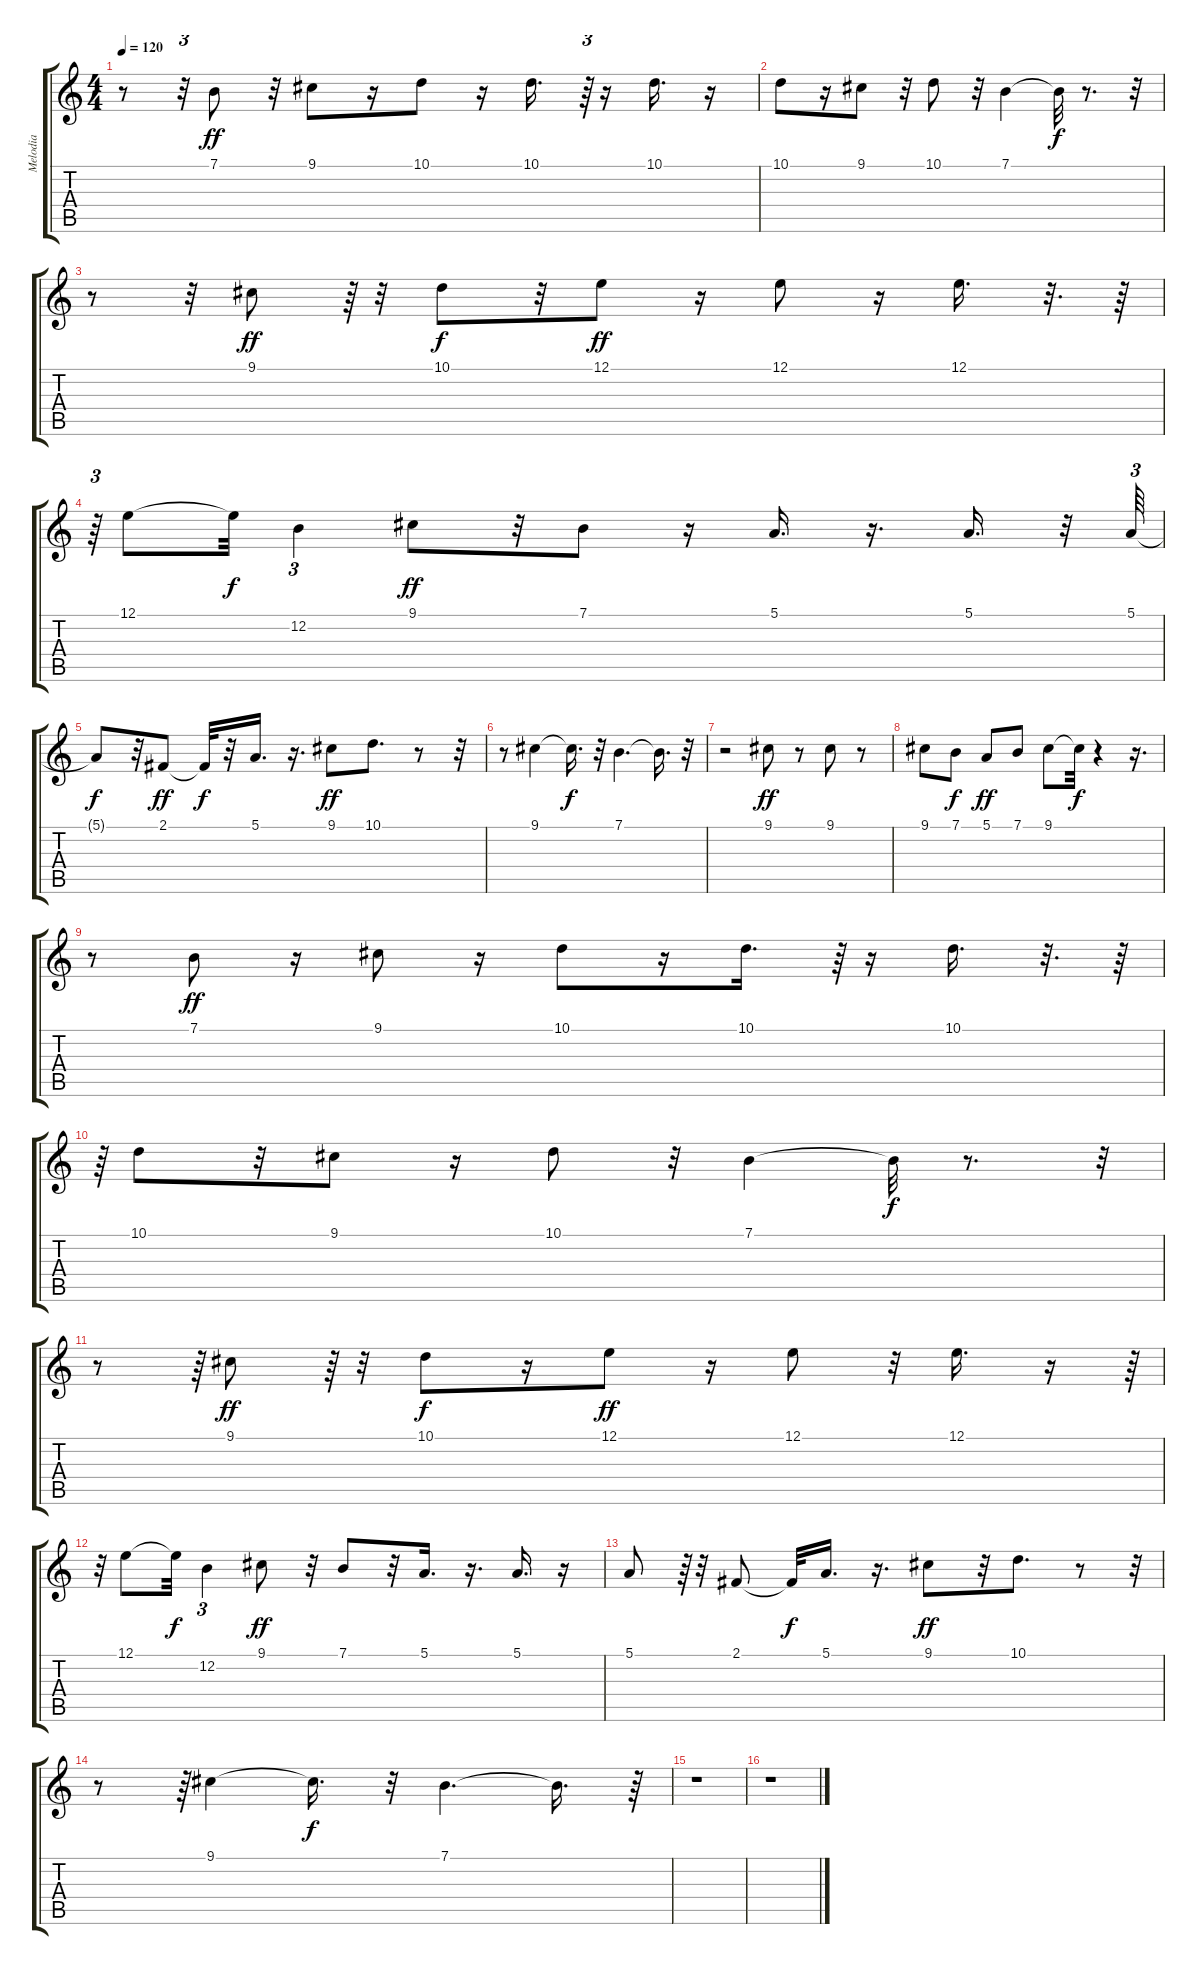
\track ("Melodia" "Melodia") {instrument flute}
\staff {score tabs}
\tuning (E4 B3 G3 D3 A2 E2) {hide}
\ts (4 4)
\tempo 120
\clef g2
\ks c
r.8{dy f} r.32{tu (3 2)} 7.1.8{dy ff} r.32 9.1.8 r.16 10.1.8 r.16 10.1.16{d} r.64{tu (3 2)} r.16 10.1.16{d} r.16 |
10.1.8 r.16 9.1.8 r.32 10.1.8 r.32 7.1.4 7.1{t}.32{dy f} r.8{d} r.32 |
r.8 r.32 9.1.8{dy ff} r.64{tu (3 2)} r.32 10.1.8{dy f} r.32 12.1.8{dy ff} r.16 12.1.8 r.16 12.1.16{d} r.32{d} r.64 |
r.64{tu (3 2)} 12.1.8 12.1{t}.32{dy f} 12.2.4{tu (3 2)} 9.1.8{dy ff} r.32 7.1.8 r.16 5.1.16{d} r.16{d} 5.1.16{d} r.32 5.1.64{tu (3 2)} |
5.1{t}.8{dy f} r.32 2.1.8{dy ff} 2.1{t}.32{dy f} r.32 5.1.16{d} r.16{d} 9.1.8{dy ff} 10.1.8{d} r.8 r.32 |
r.8 9.1.4 9.1{t}.16{d dy f} r.32 7.1.4{d} 7.1{t}.16{d} r.32 |
r.2 9.1.8{dy ff} r.8 9.1.8 r.8 |
9.1.8 7.1.8{dy f} 5.1.8{dy ff} 7.1.8 9.1.8 9.1{t}.32{dy f} r.4 r.16{d} |
r.8 7.1.8{dy ff} r.16 9.1.8 r.16 10.1.8 r.16 10.1.16{d} r.64{tu (3 2)} r.16 10.1.16{d} r.32{d} r.64 |
r.64{tu (3 2)} 10.1.8 r.32 9.1.8 r.16 10.1.8 r.32 7.1.4 7.1{t}.32{dy f} r.8{d} r.32{tu (3 2)} |
r.8 r.64{tu (3 2)} 9.1.8{dy ff} r.64{tu (3 2)} r.32 10.1.8{dy f} r.16 12.1.8{dy ff} r.16 12.1.8 r.32 12.1.16{d} r.16 r.64{tu (3 2)} |
r.32{tu (3 2)} 12.1.8 12.1{t}.32{dy f} 12.2.4{tu (3 2)} 9.1.8{dy ff} r.32 7.1.8 r.32 5.1.16{d} r.16{d} 5.1.16{d} r.16 |
5.1.8 r.64{tu (3 2)} r.32 2.1.8 2.1{t}.32{dy f} 5.1.16{d} r.16{d} 9.1.8{dy ff} r.32 10.1.8{d} r.8 r.32{tu (3 2)} |
r.8 r.64{tu (3 2)} 9.1.4 9.1{t}.16{d dy f} r.32 7.1.4{d} 7.1{t}.16{d} r.64 |
r.1 |
r.1
